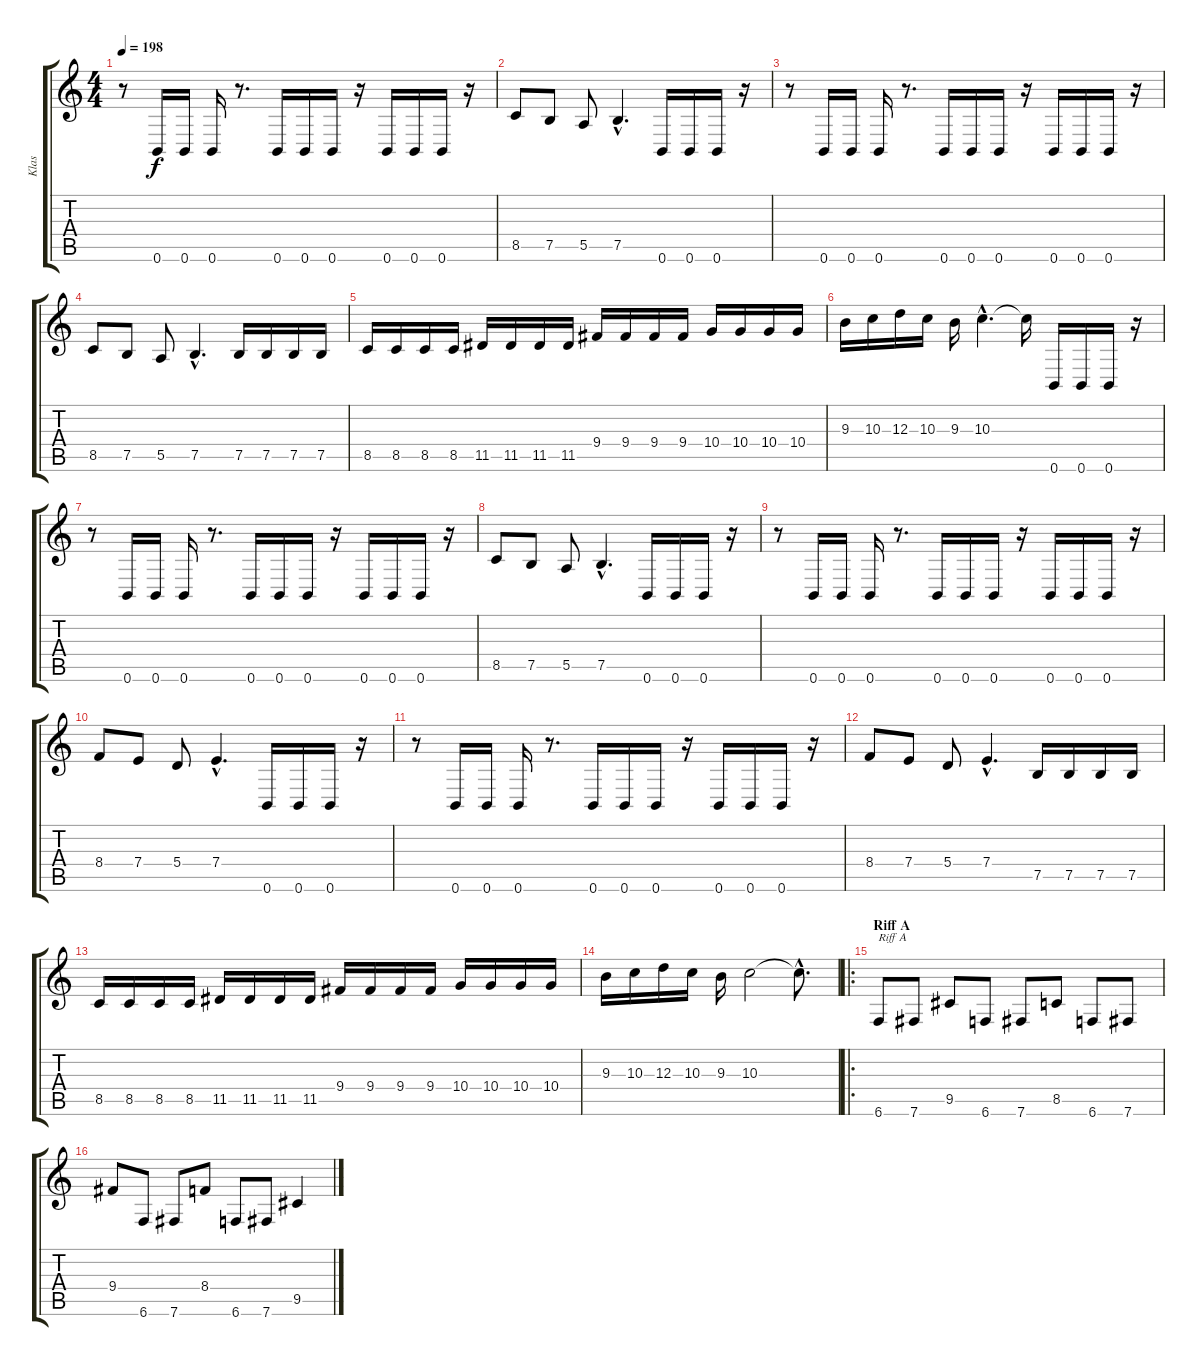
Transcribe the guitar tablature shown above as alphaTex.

\track ("Klas" "Klas") {instrument distortionguitar}
\staff {score tabs}
\tuning (B3 Gb3 D3 A2 E2 B1) {hide}
\ts (4 4)
\tempo 198
\clef g2
\ks c
r.8{dy f} 0.6.16 0.6.16 0.6.16 r.8{d} 0.6.16 0.6.16 0.6.16 r.16 0.6.16 0.6.16 0.6.16 r.16 |
8.5.8 7.5.8 5.5.8 7.5{hac}.4{d} 0.6.16 0.6.16 0.6.16 r.16 |
r.8 0.6.16 0.6.16 0.6.16 r.8{d} 0.6.16 0.6.16 0.6.16 r.16 0.6.16 0.6.16 0.6.16 r.16 |
8.5.8 7.5.8 5.5.8 7.5{hac}.4{d} 7.5.16 7.5.16 7.5.16 7.5.16 |
8.5.16 8.5.16 8.5.16 8.5.16 11.5.16 11.5.16 11.5.16 11.5.16 9.4.16 9.4.16 9.4.16 9.4.16 10.4.16 10.4.16 10.4.16 10.4.16 |
9.3.16 10.3.16 12.3.16 10.3.16 9.3.16 10.3{hac}.4{d} 10.3{t}.16 0.6.16 0.6.16 0.6.16 r.16 |
r.8 0.6.16 0.6.16 0.6.16 r.8{d} 0.6.16 0.6.16 0.6.16 r.16 0.6.16 0.6.16 0.6.16 r.16 |
8.5.8 7.5.8 5.5.8 7.5{hac}.4{d} 0.6.16 0.6.16 0.6.16 r.16 |
r.8 0.6.16 0.6.16 0.6.16 r.8{d} 0.6.16 0.6.16 0.6.16 r.16 0.6.16 0.6.16 0.6.16 r.16 |
8.4.8 7.4.8 5.4.8 7.4{hac}.4{d} 0.6.16 0.6.16 0.6.16 r.16 |
r.8 0.6.16 0.6.16 0.6.16 r.8{d} 0.6.16 0.6.16 0.6.16 r.16 0.6.16 0.6.16 0.6.16 r.16 |
8.4.8 7.4.8 5.4.8 7.4{hac}.4{d} 7.5.16 7.5.16 7.5.16 7.5.16 |
8.5.16 8.5.16 8.5.16 8.5.16 11.5.16 11.5.16 11.5.16 11.5.16 9.4.16 9.4.16 9.4.16 9.4.16 10.4.16 10.4.16 10.4.16 10.4.16 |
9.3.16 10.3.16 12.3.16 10.3.16 9.3.16 10.3.2 10.3{hac t}.8{d} |
\ro
\section ("" "Riff A")
6.6.8{txt "Riff A"} 7.6.8 9.5.8 6.6.8 7.6.8 8.5.8 6.6.8 7.6.8 |
9.4.8 6.6.8 7.6.8 8.4.8 6.6.8 7.6.8 9.5.4
